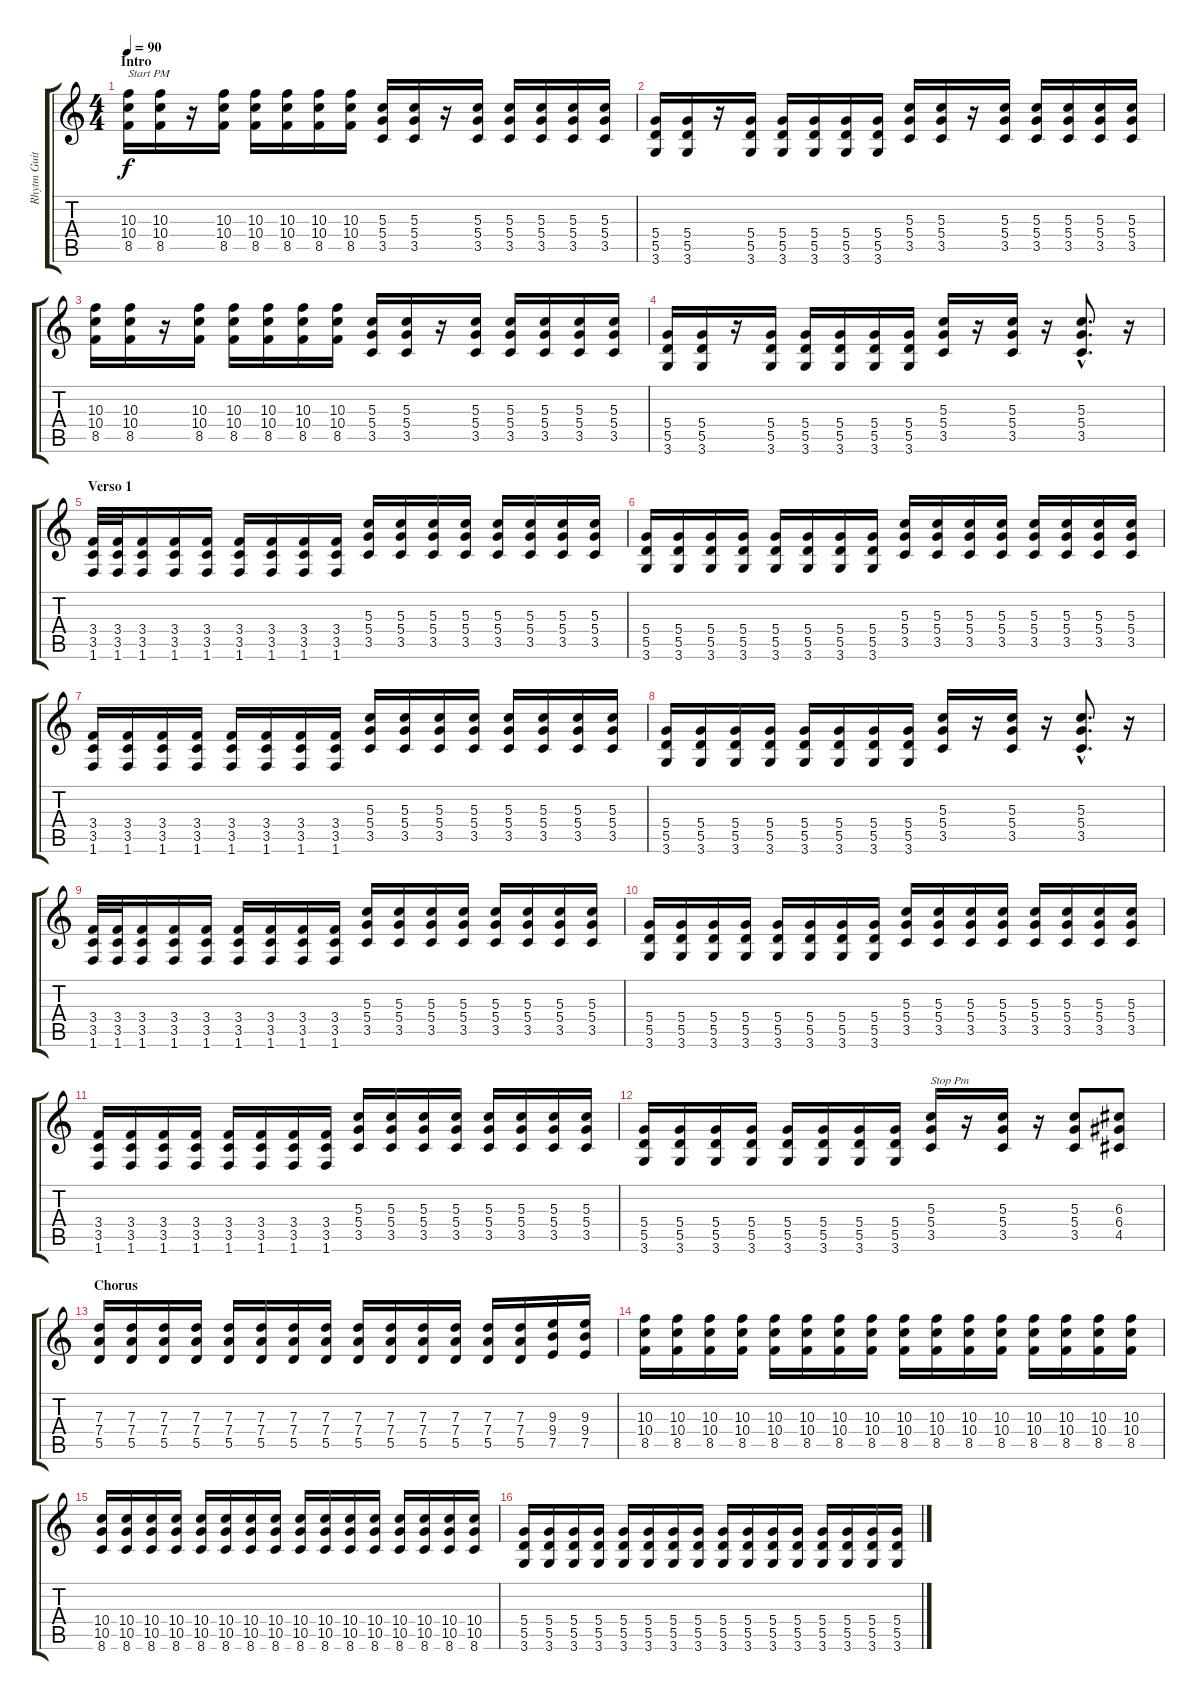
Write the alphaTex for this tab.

\track ("Rhytm Guitar" "Rhytm Guit") {instrument distortionguitar}
\staff {score tabs}
\tuning (E4 B3 G3 D3 A2 E2) {hide}
\ts (4 4)
\section ("" "Intro")
\tempo 90
\clef g2
\ks c
(10.3 10.4 8.5).16{txt "Start PM" dy f instrument distortionguitar} (10.3 10.4 8.5).16 r.16 (10.3 10.4 8.5).16 (10.3 10.4 8.5).16 (10.3 10.4 8.5).16 (10.3 10.4 8.5).16 (10.3 10.4 8.5).16 (5.3 5.4 3.5).16 (5.3 5.4 3.5).16 r.16 (5.3 5.4 3.5).16 (5.3 5.4 3.5).16 (5.3 5.4 3.5).16 (5.3 5.4 3.5).16 (5.3 5.4 3.5).16 |
(5.4 5.5 3.6).16 (5.4 5.5 3.6).16 r.16 (5.4 5.5 3.6).16 (5.4 5.5 3.6).16 (5.4 5.5 3.6).16 (5.4 5.5 3.6).16 (5.4 5.5 3.6).16 (5.3 5.4 3.5).16 (5.3 5.4 3.5).16 r.16 (5.3 5.4 3.5).16 (5.3 5.4 3.5).16 (5.3 5.4 3.5).16 (5.3 5.4 3.5).16 (5.3 5.4 3.5).16 |
(10.3 10.4 8.5).16 (10.3 10.4 8.5).16 r.16 (10.3 10.4 8.5).16 (10.3 10.4 8.5).16 (10.3 10.4 8.5).16 (10.3 10.4 8.5).16 (10.3 10.4 8.5).16 (5.3 5.4 3.5).16 (5.3 5.4 3.5).16 r.16 (5.3 5.4 3.5).16 (5.3 5.4 3.5).16 (5.3 5.4 3.5).16 (5.3 5.4 3.5).16 (5.3 5.4 3.5).16 |
(5.4 5.5 3.6).16 (5.4 5.5 3.6).16 r.16 (5.4 5.5 3.6).16 (5.4 5.5 3.6).16 (5.4 5.5 3.6).16 (5.4 5.5 3.6).16 (5.4 5.5 3.6).16 (5.3 5.4 3.5).16 r.16 (5.3 5.4 3.5).16 r.16 (5.3{hac} 5.4{hac} 3.5{hac}).8{d} r.16 |
\section ("" "Verso 1")
(3.4 3.5 1.6).32{volume 5} (3.4 3.5 1.6).32 (3.4 3.5 1.6).16 (3.4 3.5 1.6).16 (3.4 3.5 1.6).16 (3.4 3.5 1.6).16 (3.4 3.5 1.6).16 (3.4 3.5 1.6).16 (3.4 3.5 1.6).16 (5.3 5.4 3.5).16 (5.3 5.4 3.5).16 (5.3 5.4 3.5).16 (5.3 5.4 3.5).16 (5.3 5.4 3.5).16 (5.3 5.4 3.5).16 (5.3 5.4 3.5).16 (5.3 5.4 3.5).16 |
(5.4 5.5 3.6).16 (5.4 5.5 3.6).16 (5.4 5.5 3.6).16 (5.4 5.5 3.6).16 (5.4 5.5 3.6).16 (5.4 5.5 3.6).16 (5.4 5.5 3.6).16 (5.4 5.5 3.6).16 (5.3 5.4 3.5).16 (5.3 5.4 3.5).16 (5.3 5.4 3.5).16 (5.3 5.4 3.5).16 (5.3 5.4 3.5).16 (5.3 5.4 3.5).16 (5.3 5.4 3.5).16 (5.3 5.4 3.5).16 |
(3.4 3.5 1.6).16 (3.4 3.5 1.6).16 (3.4 3.5 1.6).16 (3.4 3.5 1.6).16 (3.4 3.5 1.6).16 (3.4 3.5 1.6).16 (3.4 3.5 1.6).16 (3.4 3.5 1.6).16 (5.3 5.4 3.5).16 (5.3 5.4 3.5).16 (5.3 5.4 3.5).16 (5.3 5.4 3.5).16 (5.3 5.4 3.5).16 (5.3 5.4 3.5).16 (5.3 5.4 3.5).16 (5.3 5.4 3.5).16 |
(5.4 5.5 3.6).16 (5.4 5.5 3.6).16 (5.4 5.5 3.6).16 (5.4 5.5 3.6).16 (5.4 5.5 3.6).16 (5.4 5.5 3.6).16 (5.4 5.5 3.6).16 (5.4 5.5 3.6).16 (5.3 5.4 3.5).16 r.16 (5.3 5.4 3.5).16 r.16 (5.3{hac} 5.4{hac} 3.5{hac}).8{d} r.16 |
(3.4 3.5 1.6).32{volume 5} (3.4 3.5 1.6).32 (3.4 3.5 1.6).16 (3.4 3.5 1.6).16 (3.4 3.5 1.6).16 (3.4 3.5 1.6).16 (3.4 3.5 1.6).16 (3.4 3.5 1.6).16 (3.4 3.5 1.6).16 (5.3 5.4 3.5).16 (5.3 5.4 3.5).16 (5.3 5.4 3.5).16 (5.3 5.4 3.5).16 (5.3 5.4 3.5).16 (5.3 5.4 3.5).16 (5.3 5.4 3.5).16 (5.3 5.4 3.5).16 |
(5.4 5.5 3.6).16 (5.4 5.5 3.6).16 (5.4 5.5 3.6).16 (5.4 5.5 3.6).16 (5.4 5.5 3.6).16 (5.4 5.5 3.6).16 (5.4 5.5 3.6).16 (5.4 5.5 3.6).16 (5.3 5.4 3.5).16 (5.3 5.4 3.5).16 (5.3 5.4 3.5).16 (5.3 5.4 3.5).16 (5.3 5.4 3.5).16 (5.3 5.4 3.5).16 (5.3 5.4 3.5).16 (5.3 5.4 3.5).16 |
(3.4 3.5 1.6).16 (3.4 3.5 1.6).16 (3.4 3.5 1.6).16 (3.4 3.5 1.6).16 (3.4 3.5 1.6).16 (3.4 3.5 1.6).16 (3.4 3.5 1.6).16 (3.4 3.5 1.6).16 (5.3 5.4 3.5).16 (5.3 5.4 3.5).16 (5.3 5.4 3.5).16 (5.3 5.4 3.5).16 (5.3 5.4 3.5).16 (5.3 5.4 3.5).16 (5.3 5.4 3.5).16 (5.3 5.4 3.5).16 |
(5.4 5.5 3.6).16 (5.4 5.5 3.6).16 (5.4 5.5 3.6).16 (5.4 5.5 3.6).16 (5.4 5.5 3.6).16 (5.4 5.5 3.6).16 (5.4 5.5 3.6).16 (5.4 5.5 3.6).16 (5.3 5.4 3.5).16{txt "Stop Pm"} r.16 (5.3 5.4 3.5).16 r.16 (5.3 5.4 3.5).8 (6.3 6.4 4.5).8 |
\section ("" "Chorus")
(7.3 7.4 5.5).16 (7.3 7.4 5.5).16 (7.3 7.4 5.5).16 (7.3 7.4 5.5).16 (7.3 7.4 5.5).16 (7.3 7.4 5.5).16 (7.3 7.4 5.5).16 (7.3 7.4 5.5).16 (7.3 7.4 5.5).16 (7.3 7.4 5.5).16 (7.3 7.4 5.5).16 (7.3 7.4 5.5).16 (7.3 7.4 5.5).16 (7.3 7.4 5.5).16 (9.3 9.4 7.5).16 (9.3 9.4 7.5).16 |
(10.3 10.4 8.5).16 (10.3 10.4 8.5).16 (10.3 10.4 8.5).16 (10.3 10.4 8.5).16 (10.3 10.4 8.5).16 (10.3 10.4 8.5).16 (10.3 10.4 8.5).16 (10.3 10.4 8.5).16 (10.3 10.4 8.5).16 (10.3 10.4 8.5).16 (10.3 10.4 8.5).16 (10.3 10.4 8.5).16 (10.3 10.4 8.5).16 (10.3 10.4 8.5).16 (10.3 10.4 8.5).16 (10.3 10.4 8.5).16 |
(10.4 10.5 8.6).16 (10.4 10.5 8.6).16 (10.4 10.5 8.6).16 (10.4 10.5 8.6).16 (10.4 10.5 8.6).16 (10.4 10.5 8.6).16 (10.4 10.5 8.6).16 (10.4 10.5 8.6).16 (10.4 10.5 8.6).16 (10.4 10.5 8.6).16 (10.4 10.5 8.6).16 (10.4 10.5 8.6).16 (10.4 10.5 8.6).16 (10.4 10.5 8.6).16 (10.4 10.5 8.6).16 (10.4 10.5 8.6).16 |
(5.4 5.5 3.6).16 (5.4 5.5 3.6).16 (5.4 5.5 3.6).16 (5.4 5.5 3.6).16 (5.4 5.5 3.6).16 (5.4 5.5 3.6).16 (5.4 5.5 3.6).16 (5.4 5.5 3.6).16 (5.4 5.5 3.6).16 (5.4 5.5 3.6).16 (5.4 5.5 3.6).16 (5.4 5.5 3.6).16 (5.4 5.5 3.6).16 (5.4 5.5 3.6).16 (5.4 5.5 3.6).16 (5.4 5.5 3.6).16
